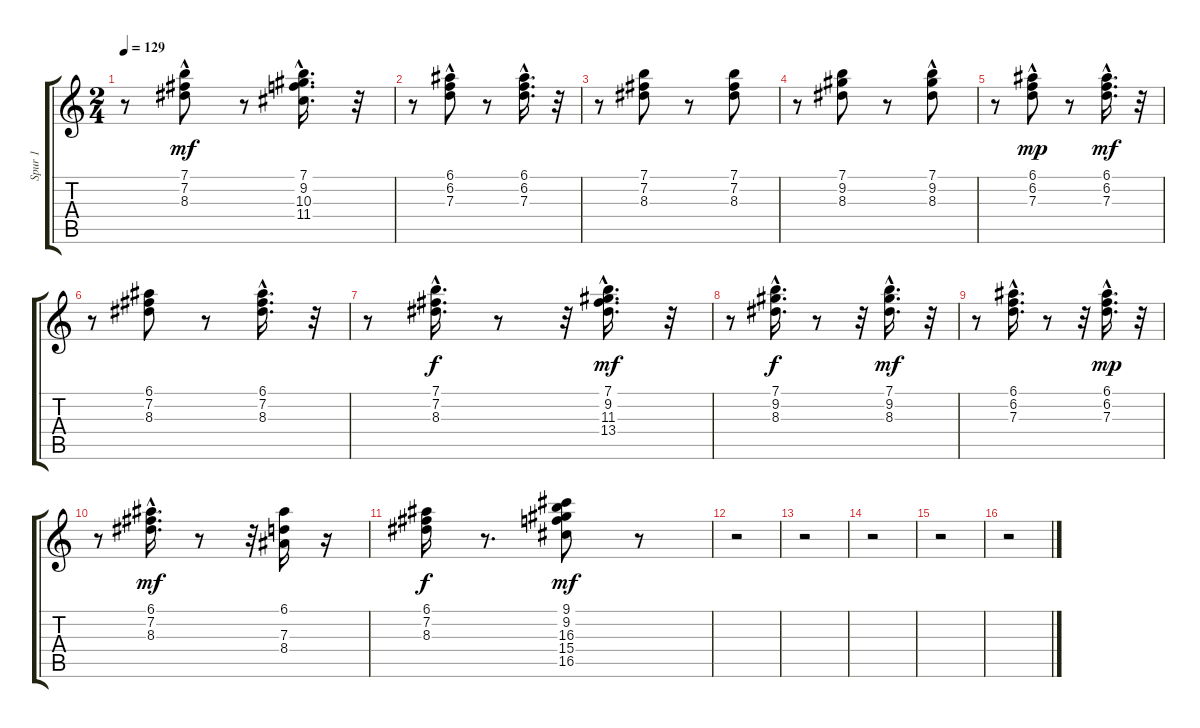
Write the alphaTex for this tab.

\track ("Spur 1" "Spur 1") {instrument acousticguitarnylon}
\staff {score tabs}
\tuning (E4 B3 G3 D3 A2 E2) {hide}
\ts (2 4)
\tempo 129
\clef g2
\ks c
r.8{dy mf} (7.1{hac} 7.2{hac} 8.3).8 r.8 (7.1{hac} 9.2{hac} 10.3{hac} 11.4{hac}).16{d} r.32 |
r.8 (6.1 6.2{hac} 7.3).8 r.8 (6.1{hac} 6.2{hac} 7.3{hac}).16{d} r.32 |
r.8 (7.1 7.2 8.3).8 r.8 (7.1 7.2 8.3).8 |
r.8 (7.1 9.2 8.3).8 r.8 (7.1{hac} 9.2{hac} 8.3).8 |
r.8 (6.1 6.2{hac} 7.3).8{dy mp} r.8 (6.1{hac} 6.2{hac} 7.3{hac}).16{d dy mf} r.32 |
r.8 (6.1 7.2 8.3).8 r.8 (6.1{hac} 7.2{hac} 8.3{hac}).16{d} r.32 |
r.8 (7.1{hac} 7.2{hac} 8.3{hac}).16{d dy f} r.8 r.32 (7.1{hac} 9.2 11.3{hac} 13.4{hac}).16{d dy mf} r.32 |
r.8 (7.1{hac} 9.2 8.3{hac}).16{d dy f} r.8 r.32 (7.1 9.2{hac} 8.3{hac}).16{d dy mf} r.32 |
r.8 (6.1{hac} 6.2{hac} 7.3{hac}).16{d} r.8 r.32 (6.1 6.2 7.3{hac}).16{d dy mp} r.32 |
r.8 (6.1{hac} 7.2{hac} 8.3{hac}).16{d dy mf} r.8 r.32 (6.1 7.3 8.4).16 r.16 |
(6.1 7.2 8.3).16{dy f} r.8{d} (9.1 9.2 16.3 15.4 16.5).8{dy mf} r.8 |
r.2 |
r.2 |
r.2 |
r.2 |
r.2
